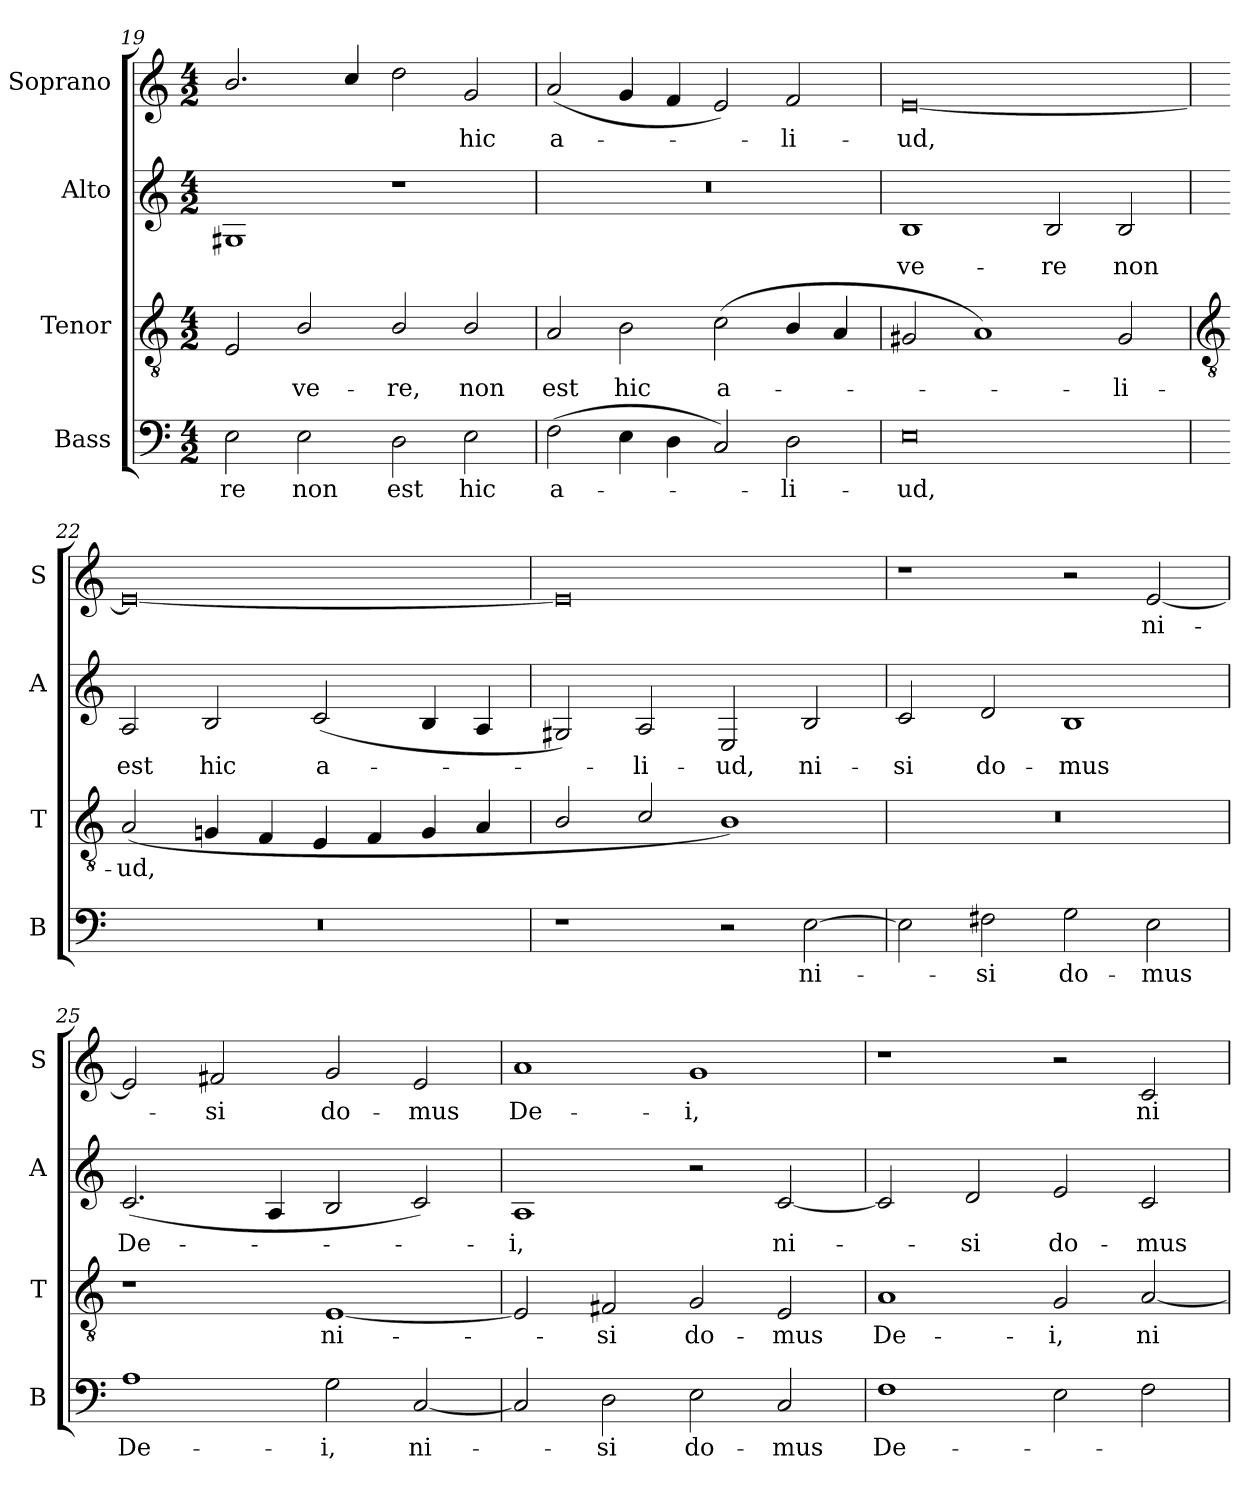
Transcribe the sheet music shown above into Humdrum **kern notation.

**kern	**text	**kern	**text	**kern	**text	**kern	**text
*part4	*part4	*part3	*part3	*part2	*part2	*part1	*part1
*staff4	*staff4	*staff3	*staff3	*staff2	*staff2	*staff1	*staff1
*I"Bass	*	*I"Tenor	*	*I"Alto	*	*I"Soprano	*
*I'B	*	*I'T	*	*I'A	*	*I'S	*
*clefF4	*	*clefGv2	*	*clefG2	*	*clefG2	*
*k[]	*	*k[]	*	*k[]	*	*k[]	*
*C:	*	*C:	*	*C:	*	*C:	*
*M4/2	*	*M4/2	*	*M4/2	*	*M4/2	*
=19	=19	=19	=19	=19	=19	=19	=19
!	!LO:LY:b	!	!	!	!	!	!
2E	-re	2E	.	1G#X	.	2.b/	.
!	!LO:LY:b	!	!LO:LY:b	!	!	!	!
2E	non	2B/	ve-	.	.	.	.
.	.	.	.	.	.	4cc/	.
!	!LO:LY:b	!	!LO:LY:b	!	!	!	!
2D	est	2B/	-re,	1r	.	2dd	.
!	!LO:LY:b	!	!LO:LY:b	!	!	!	!LO:LY:b
2E	hic	2B/	non	.	.	2g	hic
=20	=20	=20	=20	=20	=20	=20	=20
!	!LO:LY:b	!	!LO:LY:b	!	!	!	!LO:LY:b
(>2F	a-	2A	est	0r	.	(<2a	a-
!	!	!	!LO:LY:b	!	!	!	!
4E	.	2B	hic	.	.	4g	.
4D	.	.	.	.	.	4f	.
!	!	!	!LO:LY:b	!	!	!	!
2C)	.	(<2c	a-	.	.	2e)	.
!	!LO:LY:b	!	!	!	!	!	!LO:LY:b
2D	li-	4B/	.	.	.	2f	li-
.	.	4A	.	.	.	.	.
=21	=21	=21	=21	=21	=21	=21	=21
!	!LO:LY:b	!	!	!	!LO:LY:b	!	!LO:LY:b
0E	-ud,	2G#X	.	1B	ve-	[0e	-ud,
.	.	1A)	.	.	.	.	.
!	!	!	!	!	!LO:LY:b	!	!
.	.	.	.	2B	-re	.	.
!	!	!	!LO:LY:b	!	!LO:LY:b	!	!
.	.	2G#	li-	2B	non	.	.
!!LO:LB:g=z
=22	=22	=22	=22	=22	=22	=22	=22
*	*	*clefGv2	*	*	*	*	*
!	!	!	!LO:LY:b	!	!LO:LY:b	!	!
0r	.	(<2A	-ud,	2A	est	0e_	.
!	!	!	!	!	!LO:LY:b	!	!
.	.	4Gn	.	2B	hic	.	.
.	.	4F	.	.	.	.	.
!	!	!	!	!	!LO:LY:b	!	!
.	.	4E	.	(<2c	a-	.	.
.	.	4F	.	.	.	.	.
.	.	4G	.	4B	.	.	.
.	.	4A	.	4A	.	.	.
=23	=23	=23	=23	=23	=23	=23	=23
1r	.	2B/	.	2G#X)	.	0e]	.
!	!	!	!	!	!LO:LY:b	!	!
.	.	2c/	.	2A	li-	.	.
!	!	!	!	!	!LO:LY:b	!	!
2r	.	1B/)	.	2E	-ud,	.	.
!	!LO:LY:b	!	!	!	!LO:LY:b	!	!
[2E	ni-	.	.	2B	ni-	.	.
=24	=24	=24	=24	=24	=24	=24	=24
!	!	!	!	!	!LO:LY:b	!	!
2E]	.	0r	.	2c	-si	1r	.
!	!LO:LY:b	!	!	!	!LO:LY:b	!	!
2F#X	si	.	.	2d	do-	.	.
!	!LO:LY:b	!	!	!	!LO:LY:b	!	!
2G	do-	.	.	1B	-mus	2r	.
!	!LO:LY:b	!	!	!	!	!	!LO:LY:b
2E	-mus	.	.	.	.	[2e	ni-
=25	=25	=25	=25	=25	=25	=25	=25
!	!LO:LY:b	!	!	!	!LO:LY:b	!	!
1A	De-	1r	.	(<2.c	De-	2e]	.
!	!	!	!	!	!	!	!LO:LY:b
.	.	.	.	.	.	2f#X	si
.	.	.	.	4A	.	.	.
!	!LO:LY:b	!	!LO:LY:b	!	!	!	!LO:LY:b
2G	-i,	[1E	ni-	2B	.	2g	do-
!	!LO:LY:b	!	!	!	!	!	!LO:LY:b
[2C	ni-	.	.	2c)	.	2e	-mus
=26	=26	=26	=26	=26	=26	=26	=26
!	!	!	!	!	!LO:LY:b	!	!LO:LY:b
2C]	.	2E]	.	1A	i,	1a	De-
!	!LO:LY:b	!	!LO:LY:b	!	!	!	!
2D	si	2F#X	si	.	.	.	.
!	!LO:LY:b	!	!LO:LY:b	!	!	!	!LO:LY:b
2E	do-	2G	do-	2r	.	1g	-i,
!	!LO:LY:b	!	!LO:LY:b	!	!LO:LY:b	!	!
2C	-mus	2E	-mus	[2c	ni-	.	.
=27	=27	=27	=27	=27	=27	=27	=27
!	!LO:LY:b	!	!LO:LY:b	!	!	!	!
1F	De-	1A	De-	2c]	.	1r	.
!	!	!	!	!	!LO:LY:b	!	!
.	.	.	.	2d	si	.	.
!	!	!	!LO:LY:b	!	!LO:LY:b	!	!
2E	.	2G	-i,	2e	do-	2r	.
!	!	!	!LO:LY:b	!	!LO:LY:b	!	!LO:LY:b
2F	.	[2A	ni-	2c	-mus	2c	ni-
=	=	=	=	=	=	=	=
*-	*-	*-	*-	*-	*-	*-	*-
